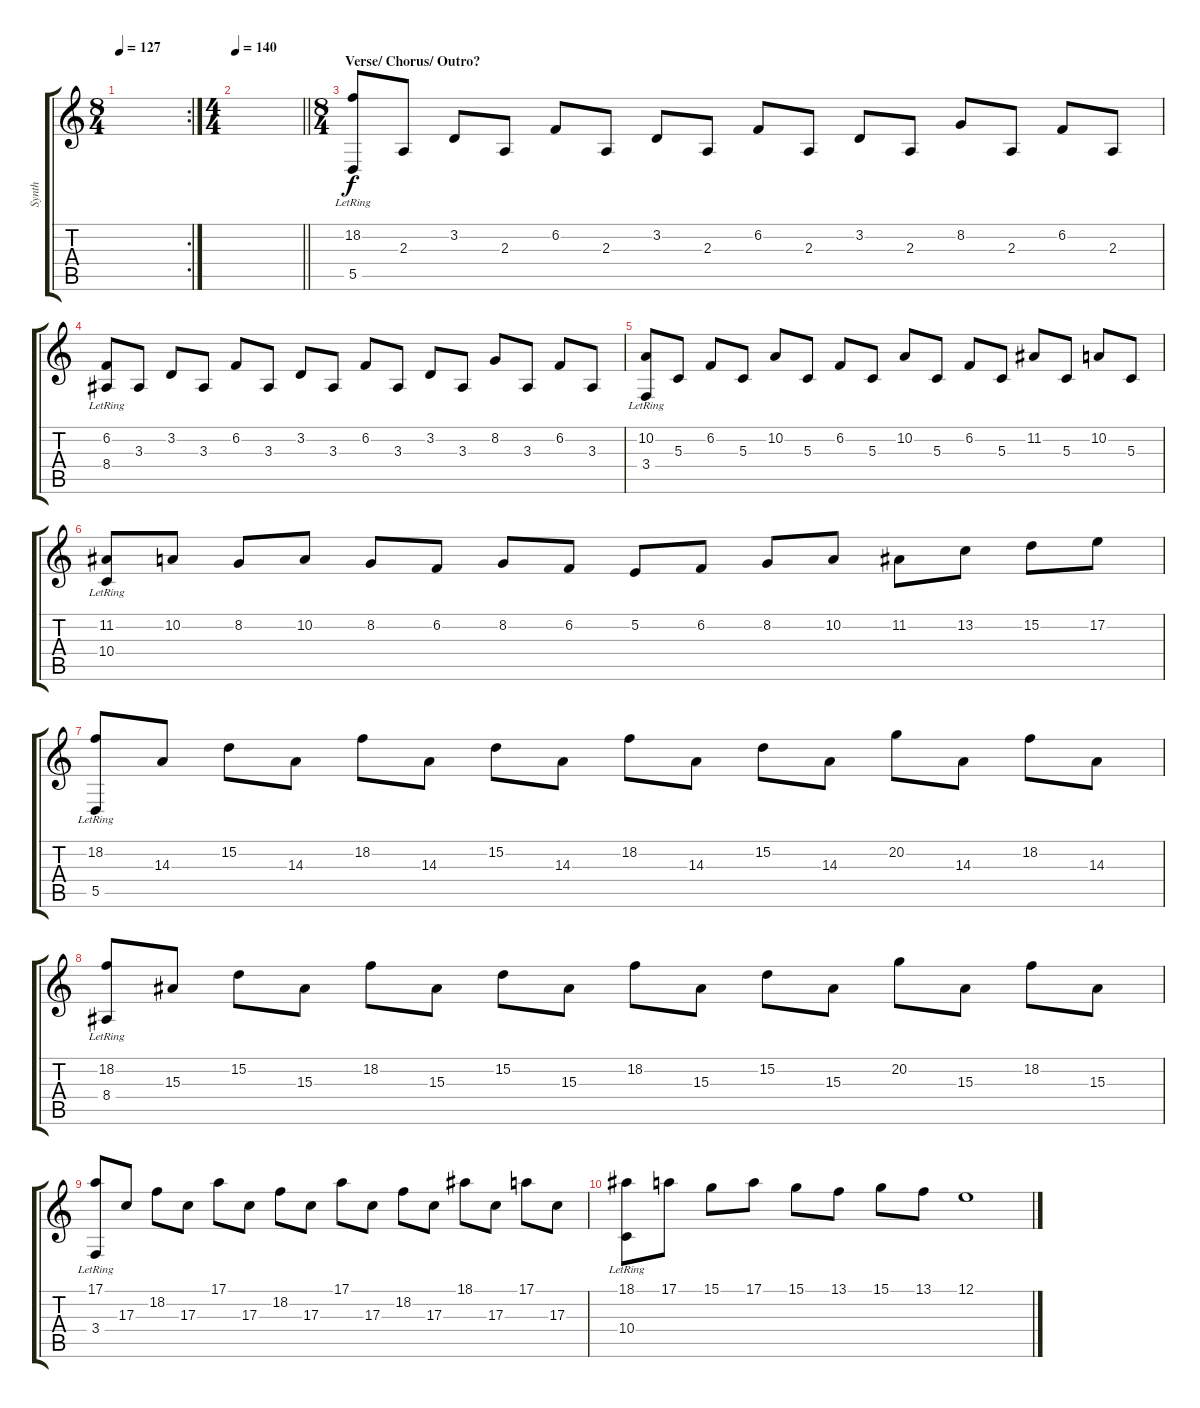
\track ("Synth" "Synth") {instrument lead2sawtooth}
\staff {score tabs}
\tuning (E4 B3 G3 D3 A2 D2) {hide}
\rc 2
\ts (8 4)
\tempo 127
\clef g2
\ks c
|
\ts (4 4)
\tempo 140
\barLineRight lightlight
|
\ts (8 4)
\section ("" "Verse/ Chorus/ Outro?")
(18.2 5.5{lr}).8 2.3.8 3.2.8 2.3.8 6.2.8 2.3.8 3.2.8 2.3.8 6.2.8 2.3.8 3.2.8 2.3.8 8.2.8 2.3.8 6.2.8 2.3.8 |
(6.2 8.4{lr}).8 3.3.8 3.2.8 3.3.8 6.2.8 3.3.8 3.2.8 3.3.8 6.2.8 3.3.8 3.2.8 3.3.8 8.2.8 3.3.8 6.2.8 3.3.8 |
(10.2 3.4{lr}).8 5.3.8 6.2.8 5.3.8 10.2.8 5.3.8 6.2.8 5.3.8 10.2.8 5.3.8 6.2.8 5.3.8 11.2.8 5.3.8 10.2.8 5.3.8 |
(11.2 10.4{lr}).8 10.2.8 8.2.8 10.2.8 8.2.8 6.2.8 8.2.8 6.2.8 5.2.8 6.2.8 8.2.8 10.2.8 11.2.8 13.2.8 15.2.8 17.2.8 |
(18.2 5.5{lr}).8 14.3.8 15.2.8 14.3.8 18.2.8 14.3.8 15.2.8 14.3.8 18.2.8 14.3.8 15.2.8 14.3.8 20.2.8 14.3.8 18.2.8 14.3.8 |
(18.2 8.4{lr}).8 15.3.8 15.2.8 15.3.8 18.2.8 15.3.8 15.2.8 15.3.8 18.2.8 15.3.8 15.2.8 15.3.8 20.2.8 15.3.8 18.2.8 15.3.8 |
(17.1 3.4{lr}).8 17.3.8 18.2.8 17.3.8 17.1.8 17.3.8 18.2.8 17.3.8 17.1.8 17.3.8 18.2.8 17.3.8 18.1.8 17.3.8 17.1.8 17.3.8 |
(18.1 10.4{lr}).8 17.1.8 15.1.8 17.1.8 15.1.8 13.1.8 15.1.8 13.1.8 12.1.1
